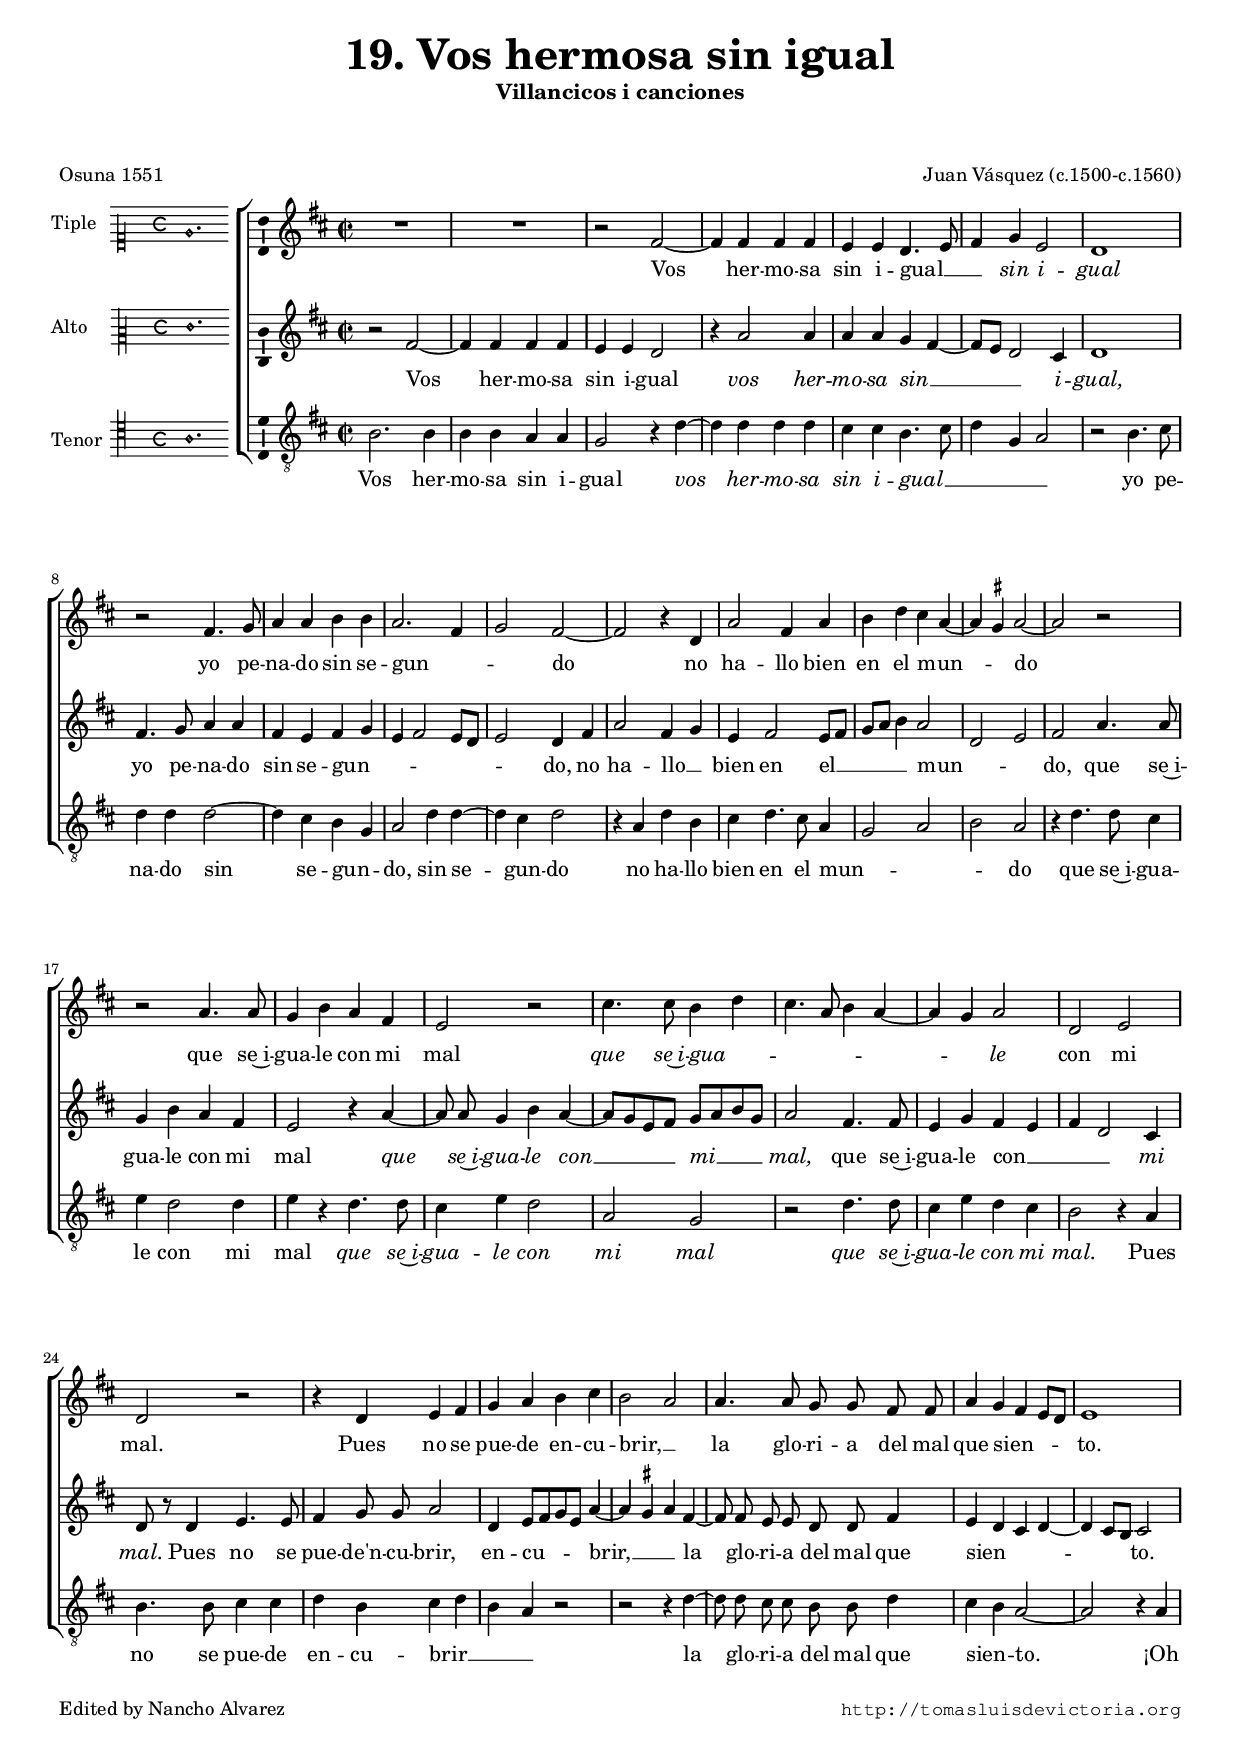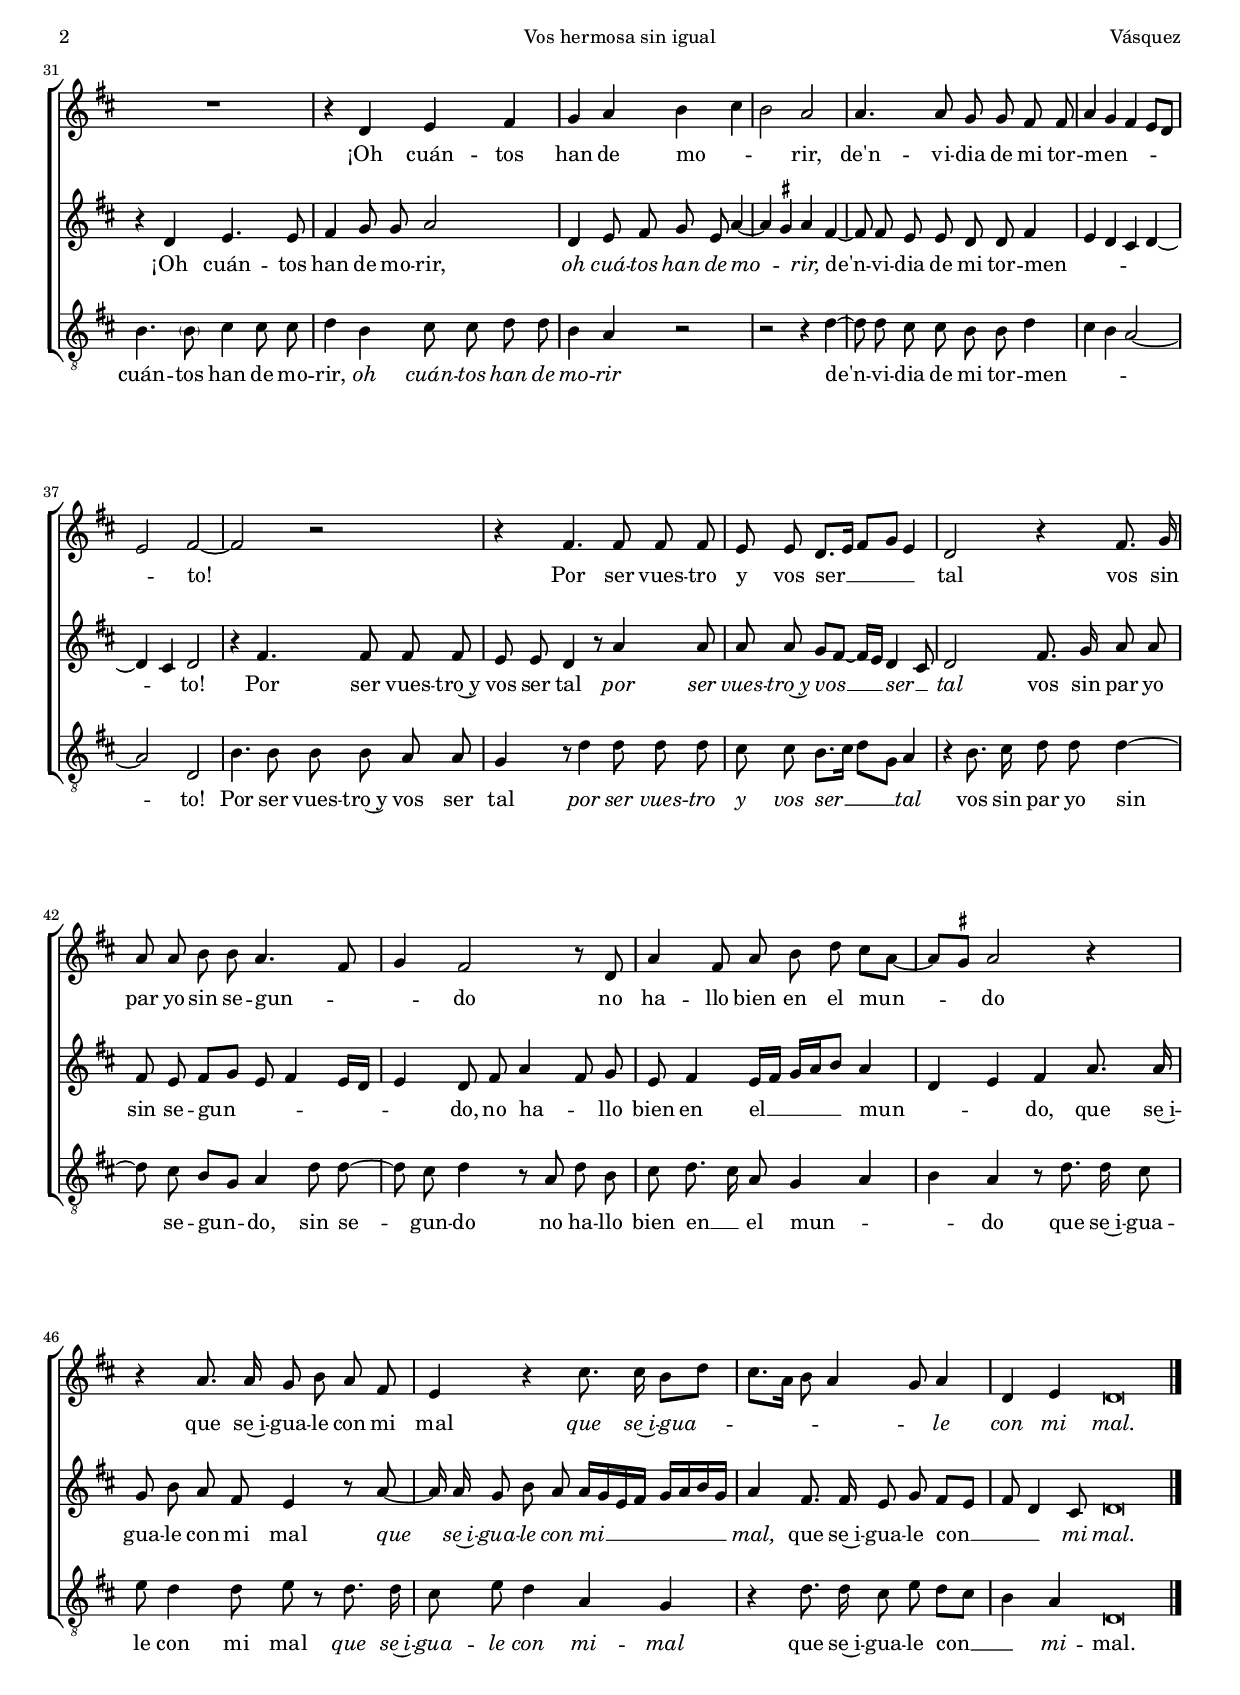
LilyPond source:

\version "2.18.0"

#(set-default-paper-size "a4")
#(set-global-staff-size 16.5)
#(ly:set-option 'point-and-click #f)
%mobile -s16.5 -i3.4

italicas=\override LyricText.font-shape = #'italic
rectas=\override LyricText.font-shape = #'upright
ss=\once \set suggestAccidentals = ##t
incipitwidth = 20
mtempo={\tempo 4 = 100}
mtempob={\tempo 4 = 50}

htitle="Vos hermosa sin igual"
hcomposer="Vásquez"

\header {
	title=\markup{\fontsize #3 "19. Vos hermosa sin igual"}
	subtitle="Villancicos i canciones"
	subsubtitle=\markup{\null \vspace #2 }
	composer="Juan Vásquez (c.1500-c.1560)"
        pdfauthor=\composer
	%opus="(-)"
	poet=\markup{"Osuna 1551"} % Villancicos i canciones de Iuan Vasquez a tres y a cuatro. Impreso por Juan de León
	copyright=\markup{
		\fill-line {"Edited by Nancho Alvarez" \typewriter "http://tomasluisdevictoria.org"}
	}
%	tagline=""
}

global={\key c \major \time 2/2 \skip 1*49
	\bar "|."
}


cantus=\relative c'{
	R1*2
	r2 e2 ~
	e4 e e e
	d d c4. d8
	e4 f d2
	c1
	r2 e4. f8
	g4 g a a
	g2. e4
	f2 e2 ~
	e r4 c
	g'2 e4 g
	a c b4 g4 ~
	g4 \ss fis4 g2 ~
	g2 r2
	r2 g4. g8
	f4 a g e
	d2 r
	b'4. b8 a4 c
	b4. g8 a4 g ~
	g4 f4 g2
	c,2 d
	c2 r
	r4 c d e
	f4 g a b
	a2 g
	g4. g8 f f e e
	g4 f e d8[ c]
	d1
	R1
	r4 c d e
	f g a b
	a2 g
	g4. g8 f f e e
	g4 f e d8[ c]
	d2 e2 ~
	e2 r2
	r4 e4. e8 e e
	d8 d c8.[ d16] e8[ f] d4
	c2 r4 e8. f16
	g8 g a a g4. e8
	f4 e2 r8 c
	g'4 e8 g a c b8[ g] ~
	g8[ \ss fis8] g2 r4
	r4 g8. g16 f8 a g e
	d4 r b'8. b16 a8[ c]
	b8.[ g16] a8 g4 f8 g4 c, d
	c\breve*1/4
}

tenor=\relative c'{
	r2 e ~
	e4 e e e
	d d c2
	r4 g'2 g4
	g g f e ~
	e8[ d] c2 b4
	c1
	e4. f8 g4 g
	e4 d e f
	d e2 d8[ c]
	d2 c4 e
	g2 e4 f
	d4 e2 d8[ e]
	f8[ g] a4 g2
	c,2 d
	e g4. g8
	f4 a g e
	d2 r4 g ~
	g8 g f4 a g ~
	g8[ f d e] f[ g a f]
	g2 e4. e8 
	d4 f e d
	e c2 b4
	c8 r c4 d4. d8
	e4 f8 f g2
	c,4 d8[ e f d] g4 ~
	g \ss fis g4 e ~
	e8 e d d c c e4
	d4 c b c ~
	c4 b8[ a] b2
	r4 c d4. d8
	e4 f8 f g2
	c,4 d8 e f d g4 ~
	g \ss fis g e ~
	e8 e d d c c e4
	d c b c ~
	c b c2
	r4 e4. e8 e e
	d d c4 r8 g'4 g8
	g g f[ e8] ~ e16[ d16] c4 b8
	c2 e8. f16 g8 g
	e d e8[ f] d e4 d16[ c]
	d4 c8 e g4 e8 f
	d8 e4 d16[ e] f16[ g a8] g4
	c,4 d e g8. g16
	f8 a g e d4 r8 g ~
	g16 g f8 a g g16[ f d e] f[ g a f]
	g4 e8. e16 d8 f e[ d]
	e8 c4 b8 c\breve*1/4
}

bassus=\relative c'{
	a2. a4
	a a g g
	f2 r4 c' ~
	c c c c
	b b a4. b8
	c4 f, g2
	r2 a4. b8
	c4 c c2 ~
	c4 b a4 f
	g2 c4 c4 ~
	c4 b c2
	r4 g c a
	b c4. b8 g4
	f2 g
	a2 g
	r4 c4. c8 b4
	d4 c2 c4
	d4 r c4. c8
	b4 d c2
	g2 f
	r c'4. c8
	b4 d c4 b
	a2 r4 g
	a4. a8 b4 b
	c4 a b c
	a4 g r2
	r2 r4 c ~
	c8 c b b a a c4
	b4 a g2 ~
	g r4 g
	a4. \parenthesize a8 b4 b8 b % b
	c4 a b8 b c c
	a4 g r2
	r2 r4 c ~
	c8 c b b a a c4
	b4 a g2 ~
	g c,
	a'4. a8 a a g g
	f4 r8 c'4 c8 c c
	b8 b a8.[ b16] c8[ f,] g4
	r4 a8. b16 c8 c c4 ~
	c8 b a8[ f] g4 c8 c ~
	c8 b c4 r8 g c a
	b8 c8. b16 g8 f4 g
	a g r8 c8. c16 b8
	d8 c4 c8 d8 r c8. c16
	b8 d c4 g4 f
	r4 c'8. c16 b8 d c8[ b]
	a4 g c,\breve*1/4
}

textocantus=\lyricmode{
Vos her -- mo -- sa sin i -- gual __ _ _ 
\italicas sin i -- gual \rectas
yo pe -- na -- do sin se -- gun -- _ _ do
no ha -- llo bien en el mun -- _ _ do
que se~i -- gua -- le con mi mal
\italicas
que se~i -- gua -- _ _ _ _ _ _ le 
\rectas
con mi mal.
Pues no se pue -- de en -- cu -- brir, __ _
la glo -- ri -- a del mal que sien -- _ _ to.
¡Oh cuán -- tos han de mo -- _ _ rir,
de'n -- vi -- dia de mi tor -- men -- _ _ _ _ to! % en -- vi -- di -- a
Por ser vues -- tro y vos ser __ _ _ tal
vos sin par yo sin se -- gun -- _ _ do
no ha -- llo bien en el mun -- do
que se~i -- gua -- le con mi mal
\italicas
que se~i -- gua -- _ _ _ _ le con mi mal.
}

textotenor=\lyricmode{
Vos her -- mo -- sa sin i -- gual
\italicas
vos her -- mo -- sa sin __ _ _ i -- gual,
\rectas
yo pe -- na -- do sin se -- gun -- _ _ _ _ _ do,
no ha -- llo __ _ bien en el __ _ _ mun -- _ _ do,
que se~i -- gua -- le con mi mal
\italicas
que se~i -- gua -- le con __ mi __ mal,
\rectas
que se~i -- gua -- le con __ _ _ _ \italicas mi mal. \rectas % con __ _ mi mal __ _ _ 
Pues no se pue -- de'n -- cu -- brir,
en -- cu -- brir, __ _ _ 
la glo -- ri -- a del mal que sien -- _ _ _ _ to.
¡Oh cuán -- tos han de mo -- rir,
\italicas
oh cuá -- tos han de mo -- _ rir,
\rectas
de'n -- vi -- dia de mi tor -- men -- _ _ _ _ _ to!
Por ser vues -- tro~y vos ser tal
\italicas
por ser vues -- tro~y vos __ ser __ _ tal
\rectas
vos sin par yo sin se -- gun -- _ _ _ _ do,
no ha -- _ llo bien en el __ _ mun -- _ _ do,
que se~i -- gua -- le con mi mal
\italicas
que se~i -- gua -- le con mi __ _ mal,
\rectas
que se~i -- gua -- le con __ _ _ \italicas mi mal.
}

textobassus=\lyricmode{
Vos her -- mo -- sa sin i -- gual
\italicas
vos her -- mo -- sa sin i -- gual __ _ _ _ _ 
\rectas
yo pe -- na -- do sin se -- gun -- _ do,
sin se -- gun -- do
no ha -- llo bien en el mun -- _ _ _ do
que se~i -- gua -- le con mi mal
\italicas
que se~i -- gua -- le con mi mal
que se~i -- gua -- le con mi mal.
\rectas
Pues no se pue -- de en -- cu -- brir __ _ _ _ 
la glo -- ri -- a del mal que sien -- _ to.
¡Oh cuán -- tos han de mo -- rir,
\italicas
oh cuán -- tos han de mo -- rir
\rectas
de'n -- vi -- dia de mi tor -- men -- _ _ _ to!
Por ser vues -- tro~y vos ser tal
\italicas
por ser vues -- tro y vos ser __ _ tal
\rectas
vos sin par yo sin se -- gun -- do,
sin se -- gun -- do
no ha -- llo bien en __ _ el mun -- _ _ do
que se~i -- gua -- le con mi mal
\italicas
que se~i -- gua -- le con mi -- mal
\rectas
que se~i -- gua -- le con __ _ \italicas mi -- \rectas mal.
}


incipitcantus=\markup{
	\score{
		{ 
		\set Staff.instrumentName="Tiple  "
		\override NoteHead.style = #'neomensural
		\override Staff.TimeSignature.style = #'neomensural
		\cadenzaOn 
		\clef "petrucci-c1"
		\key c \major
		\time 4/4
                e'1.
		} 

	\layout { line-width=\incipitwidth indent = 0 }
	}
}

incipittenor=\markup{
	\score{
		{ 
		\set Staff.instrumentName="Alto    " % tenor
		\override NoteHead.style = #'neomensural 
		\override Staff.TimeSignature.style = #'neomensural
		\cadenzaOn 
		\clef "petrucci-c2"
		\key c \major
		\time 4/4
                e'1.
		} 
	\layout { line-width=\incipitwidth indent=0 }
	}
}

incipitbassus=\markup{
	\score{
		{ 
		\set Staff.instrumentName="Tenor " % Baxo
		\override NoteHead.style = #'neomensural
		\override Staff.TimeSignature.style = #'neomensural
		\cadenzaOn 
		\clef "petrucci-c4"
		\key c \major
		\time 4/4
                a1.
		} 
	\layout { line-width=\incipitwidth indent = 0 }
	}
}

%\layout {
%       \context {\Voice
%               \remove Ligature_bracket_engraver
%               \consists Mensural_ligature_engraver
%       }
%       line-width=\incipitwidth
%       indent = 0
%}

\score {\transpose c d {
\new ChoirStaff<<

	\new Staff <<\global
	\new Voice="v1" {
		\set Staff.instrumentName=\incipitcantus
		\clef "treble"
		\cantus }
	\new Lyrics \lyricsto "v1" {\textocantus }
	>>
	
	\new Staff <<\global
	\new Voice="v3" {
		\set Staff.instrumentName=\incipittenor
		\clef "treble"
		\tenor }
	\new Lyrics \lyricsto "v3" {\textotenor }
	>>

	\new Staff <<\global
	\new Voice="v4" {
		\set Staff.instrumentName=\incipitbassus
		\clef "G_8"
		\bassus }
	\new Lyrics \lyricsto "v4" {\textobassus }
	>>
	
>>

	} % transpose

\layout{ 
	\context {\Lyrics 
		\override VerticalAxisGroup.staff-affinity = #UP
		\override VerticalAxisGroup.nonstaff-relatedstaff-spacing =
			#'((basic-distance . 0) (minimum-distance . 0) (padding . 1))
		\override LyricText.font-size = #1.2
		\override LyricHyphen.minimum-distance = #0.5
	}
	\context {\Score 
		tempoHideNote = ##t
		\override BarNumber.padding = #2 
	}
	\context {\Voice 
		%melismaBusyProperties = #'()
		autoBeaming = ##f
	}
	\context {\Staff 
                %\RemoveEmptyStaves
                %\override VerticalAxisGroup.remove-first = ##t
		\override VerticalAxisGroup.staff-staff-spacing =
			#'((basic-distance . 11) (minimum-distance . 0) (padding . 1))
		\consists Ambitus_engraver 
		\override LigatureBracket.padding = #1
	}
}

%\midi { \mtempo }

}


\paper{
	evenHeaderMarkup=\markup  \fill-line { \fromproperty #'page:page-number-string \htitle \hcomposer }
	oddHeaderMarkup= \markup  \fill-line { \on-the-fly #not-first-page \hcomposer \on-the-fly #not-first-page \htitle \on-the-fly #not-first-page \fromproperty #'page:page-number-string }
	%system-count=20
	%page-count = 8
	ragged-last-bottom = ##f
	indent=3.2\cm
	system-system-spacing =
	#'((basic-distance . 20) (minimum-distance . 0) (padding . 5))
	top-system-spacing = % header
	#'((basic-distance . 8) (minimum-distance . 0) (padding . 0))
	last-bottom-spacing = % footer
	#'((basic-distance . 12) (minimum-distance . 0) (padding . 0))
	markup-system-spacing.padding = #1.5
}
